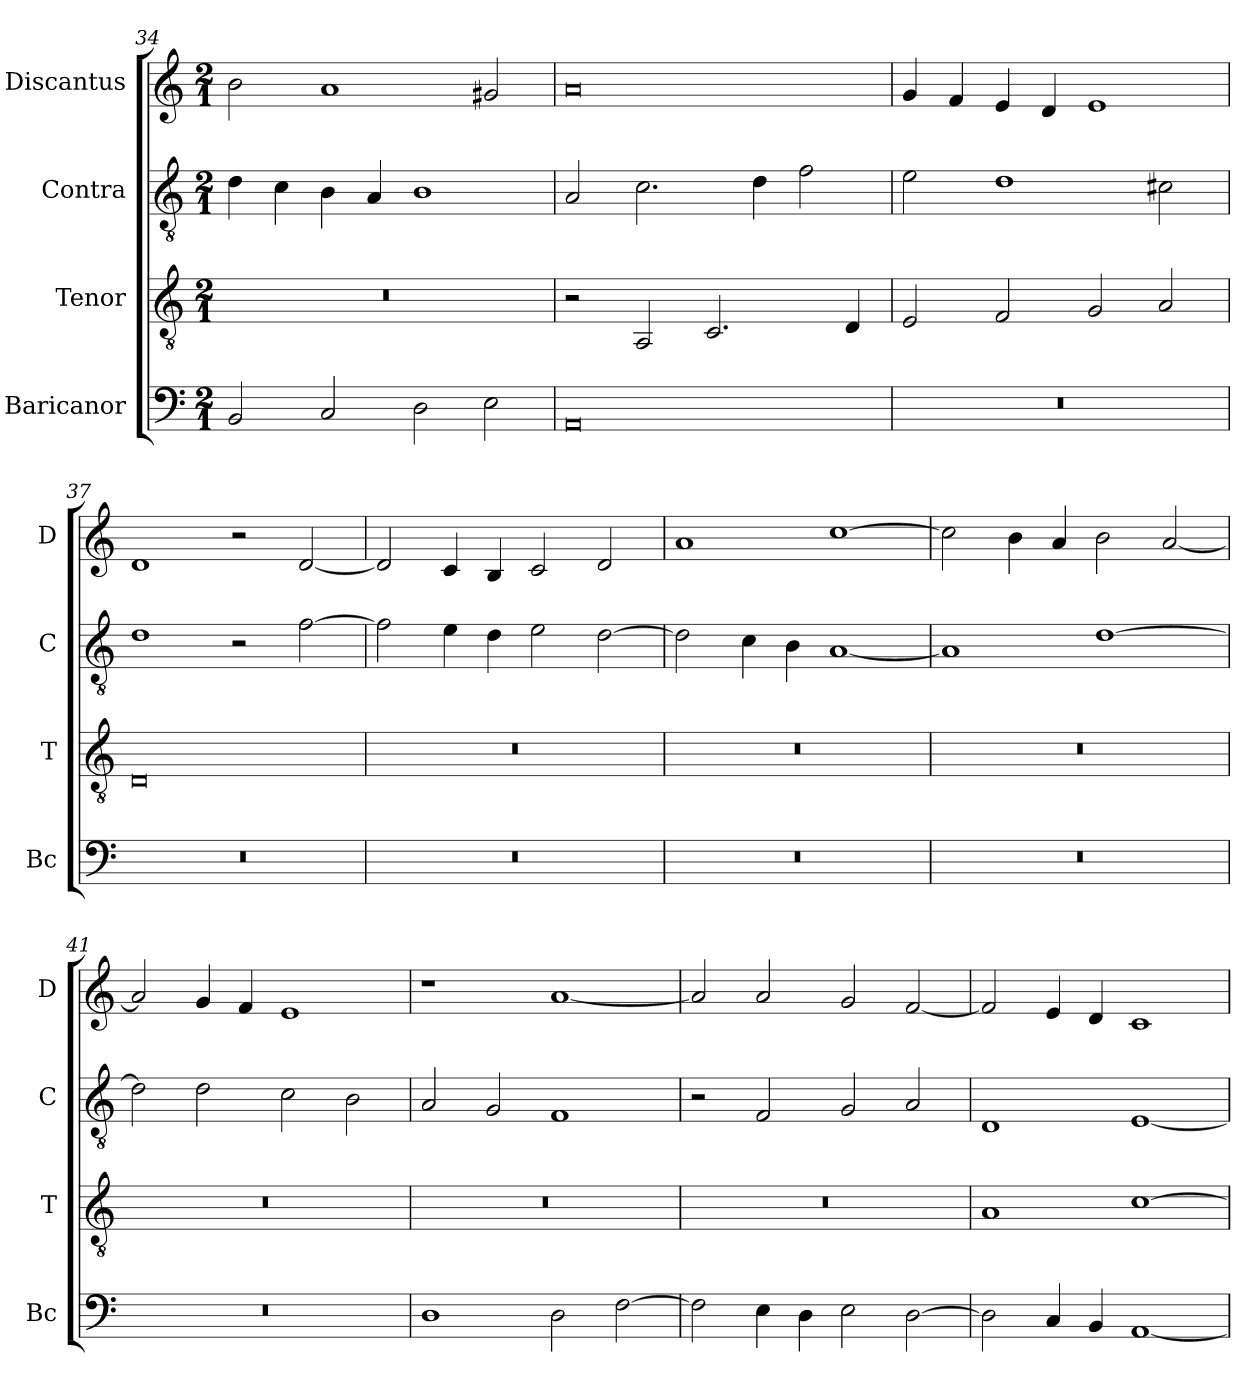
**kern	**kern	**kern	**kern
*part4	*part3	*part2	*part1
*staff4	*staff3	*staff2	*staff1
*I"Baricanor	*I"Tenor	*I"Contra	*I"Discantus
*I'Bc	*I'T	*I'C	*I'D
*clefF4	*clefGv2	*clefGv2	*clefG2
*k[]	*k[]	*k[]	*k[]
*M2/1	*M2/1	*M2/1	*M2/1
=34	=34	=34	=34
2BB/	0r	4d\	2b\
.	.	4c\	.
2C/	.	4B\	1a
.	.	4A/	.
2D\	.	1B	.
2E\	.	.	2g#X/
=35	=35	=35	=35
0AA	2r	2A/	0a
.	2AA/	2.c\	.
.	2.C/	.	.
.	.	4d\	.
.	.	2f\	.
.	4D/	.	.
=36	=36	=36	=36
0r	2E/	2e\	4g/
.	.	.	4f/
.	2F/	1d	4e/
.	.	.	4d/
.	2G/	.	1e
.	2A/	2c#X\	.
=37	=37	=37	=37
0r	0D	1d	1d
.	.	2r	2r
.	.	[2f\	[2d/
=38	=38	=38	=38
0r	0r	2f\]	2d/]
.	.	4e\	4c/
.	.	4d\	4B/
.	.	2e\	2c/
.	.	[2d\	2d/
=39	=39	=39	=39
0r	0r	2d\]	1a
.	.	4c\	.
.	.	4B\	.
.	.	[1A	[1cc
=40	=40	=40	=40
0r	0r	1A]	2cc\]
.	.	.	4b\
.	.	.	4a/
.	.	[1d	2b\
.	.	.	[2a/
=41	=41	=41	=41
0r	0r	2d\]	2a/]
.	.	2d\	4g/
.	.	.	4f/
.	.	2c\	1e
.	.	2B\	.
=42	=42	=42	=42
1D	0r	2A/	1r
.	.	2G/	.
2D\	.	1F	[1a
[2F\	.	.	.
=43	=43	=43	=43
2F\]	0r	2r	2a/]
4E\	.	2F/	2a/
4D\	.	.	.
2E\	.	2G/	2g/
[2D\	.	2A/	[2f/
=44	=44	=44	=44
2D\]	1A	1D	2f/]
4C/	.	.	4e/
4BB/	.	.	4d/
[1AA	[1c	[1E	1c
=	=	=	=
*-	*-	*-	*-
